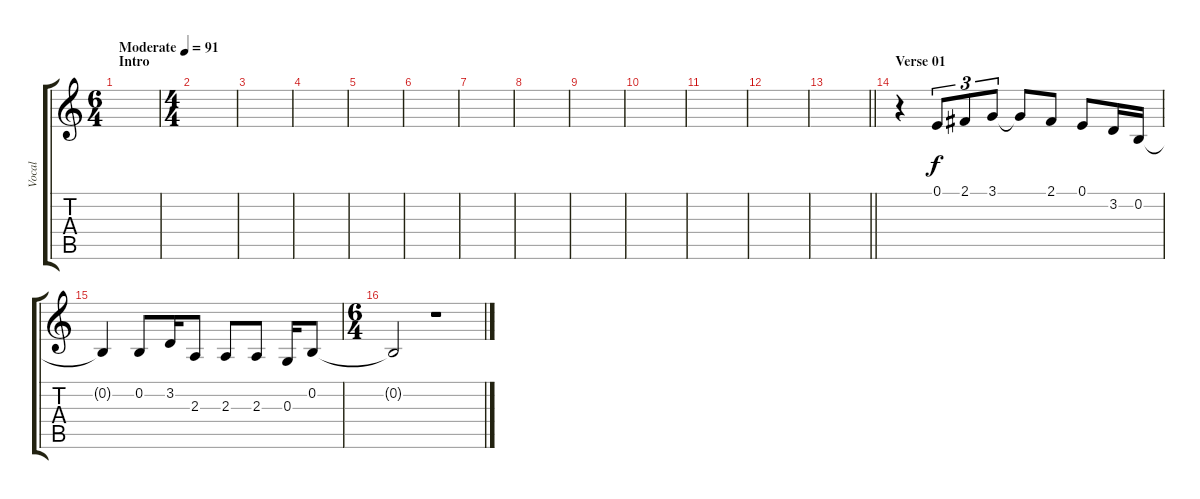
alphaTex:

\track ("Vocal" "Vocal") {instrument flute}
\staff {score tabs}
\tuning (E4 B3 G3 D3 A2 E2) {hide}
\ts (6 4)
\section ("" "Intro")
\tempo (91 "Moderate")
\clef g2
\ks c
|
\ts (4 4)
|
|
|
|
|
|
|
|
|
|
|
\barLineRight lightlight
|
\section ("" "Verse 01")
r.4 0.1.8{tu (3 2)} 2.1.8{tu (3 2)} 3.1.8{tu (3 2)} 3.1{t}.8 2.1.8 0.1.8 3.2.16 0.2.16 |
0.2{t}.4 0.2.8 3.2.16 2.3.8 2.3.8 2.3.8 0.3.16 0.2.8 |
\ts (6 4)
0.2{t}.2 r.1
